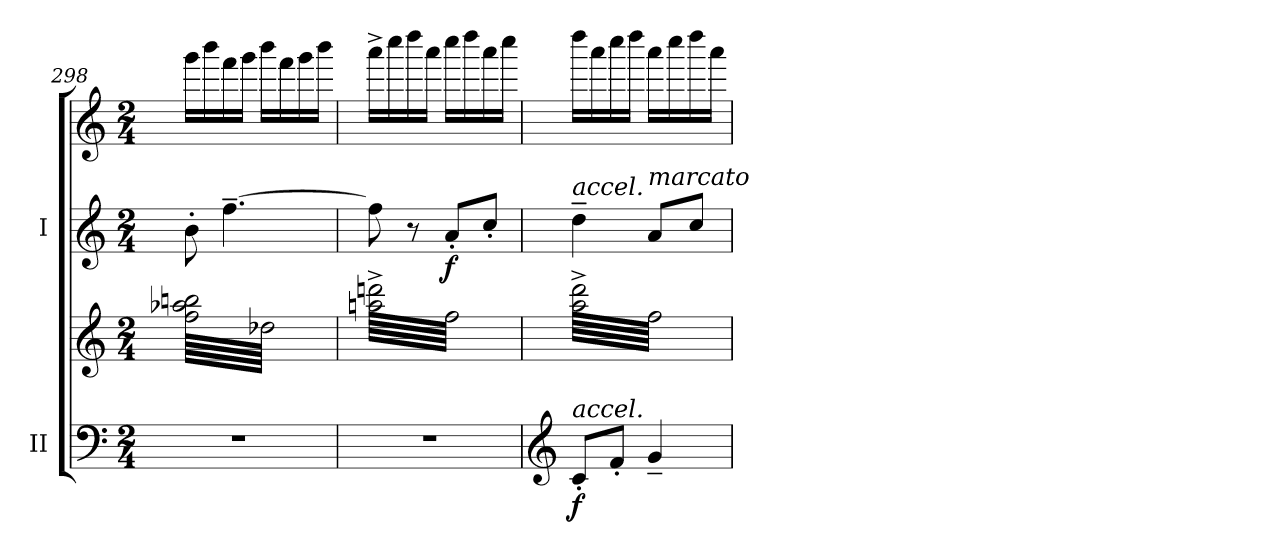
**kern	**kern	**dynam	**kern	**kern	**dynam
*part2	*part2	*part2	*part1	*part1	*part1
*staff4	*staff3	*staff3/4	*staff2	*staff1	*staff1/2
*I"II	*	*	*I"I	*	*
*I'II	*	*	*I'I	*	*
*clefF4	*clefG2	*	*clefG2	*clefG2	*
*k[]	*k[]	*	*k[]	*k[]	*
*a:	*a:	*	*a:	*a:	*
*M2/4	*M2/4	*	*M2/4	*M2/4	*
=298	=298	=298	=298	=298	=298
*	*tremolo	*	*	*	*
2r	(64ff\ 64aa-X\ 64bbn\LLLL	.	8b'\	16ggg\LL	.
.	64dd-X\)	.	.	.	.
.	64ff\ 64aa-X\ 64bbn\	.	.	.	.
.	64dd-X\)	.	.	.	.
.	64ff\ 64aa-X\ 64bbn\	.	.	16bbb\	.
.	64dd-X\)	.	.	.	.
.	64ff\ 64aa-X\ 64bbn\	.	.	.	.
.	64dd-X\)	.	.	.	.
.	64ff\ 64aa-X\ 64bbn\	.	[4.ff~\	16fff\	.
.	64dd-X\)	.	.	.	.
.	64ff\ 64aa-X\ 64bbn\	.	.	.	.
.	64dd-X\)	.	.	.	.
.	64ff\ 64aa-X\ 64bbn\	.	.	16ggg\JJ	.
.	64dd-X\)	.	.	.	.
.	64ff\ 64aa-X\ 64bbn\	.	.	.	.
.	64dd-X\)	.	.	.	.
.	64ff\ 64aa-X\ 64bbn\	.	.	16bbb\LL	.
.	64dd-X\)	.	.	.	.
.	64ff\ 64aa-X\ 64bbn\	.	.	.	.
.	64dd-X\)	.	.	.	.
.	64ff\ 64aa-X\ 64bbn\	.	.	16fff\	.
.	64dd-X\)	.	.	.	.
.	64ff\ 64aa-X\ 64bbn\	.	.	.	.
.	64dd-X\)	.	.	.	.
.	64ff\ 64aa-X\ 64bbn\	.	.	16ggg\	.
.	64dd-X\)	.	.	.	.
.	64ff\ 64aa-X\ 64bbn\	.	.	.	.
.	64dd-X\)	.	.	.	.
.	64ff\ 64aa-X\ 64bbn\	.	.	16bbb\JJ	.
.	64dd-X\)	.	.	.	.
.	64ff\ 64aa-X\ 64bbn\	.	.	.	.
.	64dd-X\)JJJJ	.	.	.	.
=299	=299	=299	=299	=299	=299
2r	(64aan\^ 64dddn\^LLLL	.	8ff\]	16aaa^\LL	.
.	64ff\)	.	.	.	.
.	64aan\^ 64dddn\^	.	.	.	.
.	64ff\)	.	.	.	.
.	64aan\^ 64dddn\^	.	.	16cccc\	.
.	64ff\)	.	.	.	.
.	64aan\^ 64dddn\^	.	.	.	.
.	64ff\)	.	.	.	.
.	64aan\^ 64dddn\^	.	8r	16dddd\	.
.	64ff\)	.	.	.	.
.	64aan\^ 64dddn\^	.	.	.	.
.	64ff\)	.	.	.	.
.	64aan\^ 64dddn\^	.	.	16aaa\JJ	.
.	64ff\)	.	.	.	.
.	64aan\^ 64dddn\^	.	.	.	.
.	64ff\)	.	.	.	.
!	!	!	!	!	!LO:DY:b=2
.	64aan\^ 64dddn\^	.	8a'/L	16cccc\LL	f
.	64ff\)	.	.	.	.
.	64aan\^ 64dddn\^	.	.	.	.
.	64ff\)	.	.	.	.
.	64aan\^ 64dddn\^	.	.	16dddd\	.
.	64ff\)	.	.	.	.
.	64aan\^ 64dddn\^	.	.	.	.
.	64ff\)	.	.	.	.
.	64aan\^ 64dddn\^	.	8cc'/J	16aaa\	.
.	64ff\)	.	.	.	.
.	64aan\^ 64dddn\^	.	.	.	.
.	64ff\)	.	.	.	.
.	64aan\^ 64dddn\^	.	.	16cccc\JJ	.
.	64ff\)	.	.	.	.
.	64aan\^ 64dddn\^	.	.	.	.
.	64ff\)JJJJ	.	.	.	.
!!LO:LB:g=z
=300	=300	=300	=300	=300	=300
*clefG2	*	*	*	*	*
!	!	!	!LO:TX:a:i:t=accel.	!	!
!LO:TX:a:i:t=accel.	!	!	!	!	!
!	!	!LO:DY:b=2	!	!	!
8c'/L	(64aa\^ 64ddd\^LLLL	f	4dd~\	16dddd\LL	.
.	64ff\)	.	.	.	.
.	64aa\^ 64ddd\^	.	.	.	.
.	64ff\)	.	.	.	.
.	64aa\^ 64ddd\^	.	.	16aaa\	.
.	64ff\)	.	.	.	.
.	64aa\^ 64ddd\^	.	.	.	.
.	64ff\)	.	.	.	.
8f'/J	64aa\^ 64ddd\^	.	.	16cccc\	.
.	64ff\)	.	.	.	.
.	64aa\^ 64ddd\^	.	.	.	.
.	64ff\)	.	.	.	.
.	64aa\^ 64ddd\^	.	.	16dddd\JJ	.
.	64ff\)	.	.	.	.
.	64aa\^ 64ddd\^	.	.	.	.
.	64ff\)	.	.	.	.
!	!	!	!LO:TX:a:i:t=marcato	!	!
4g~/	64aa\^ 64ddd\^	.	8a/L	16aaa\LL	.
.	64ff\)	.	.	.	.
.	64aa\^ 64ddd\^	.	.	.	.
.	64ff\)	.	.	.	.
.	64aa\^ 64ddd\^	.	.	16cccc\	.
.	64ff\)	.	.	.	.
.	64aa\^ 64ddd\^	.	.	.	.
.	64ff\)	.	.	.	.
.	64aa\^ 64ddd\^	.	8cc/J	16dddd\	.
.	64ff\)	.	.	.	.
.	64aa\^ 64ddd\^	.	.	.	.
.	64ff\)	.	.	.	.
.	64aa\^ 64ddd\^	.	.	16aaa\JJ	.
.	64ff\)	.	.	.	.
.	64aa\^ 64ddd\^	.	.	.	.
.	64ff\)JJJJ	.	.	.	.
*	*Xtremolo	*	*	*	*
.	.	.	.	.	.
.	.	.	.	.	.
.	.	.	.	.	.
.	.	.	.	.	.
.	.	.	.	.	.
.	.	.	.	.	.
.	.	.	.	.	.
.	.	.	.	.	.
.	.	.	.	.	.
.	.	.	.	.	.
.	.	.	.	.	.
.	.	.	.	.	.
.	.	.	.	.	.
.	.	.	.	.	.
.	.	.	.	.	.
.	.	.	.	.	.
=	=	=	=	=	=
*-	*-	*-	*-	*-	*-
